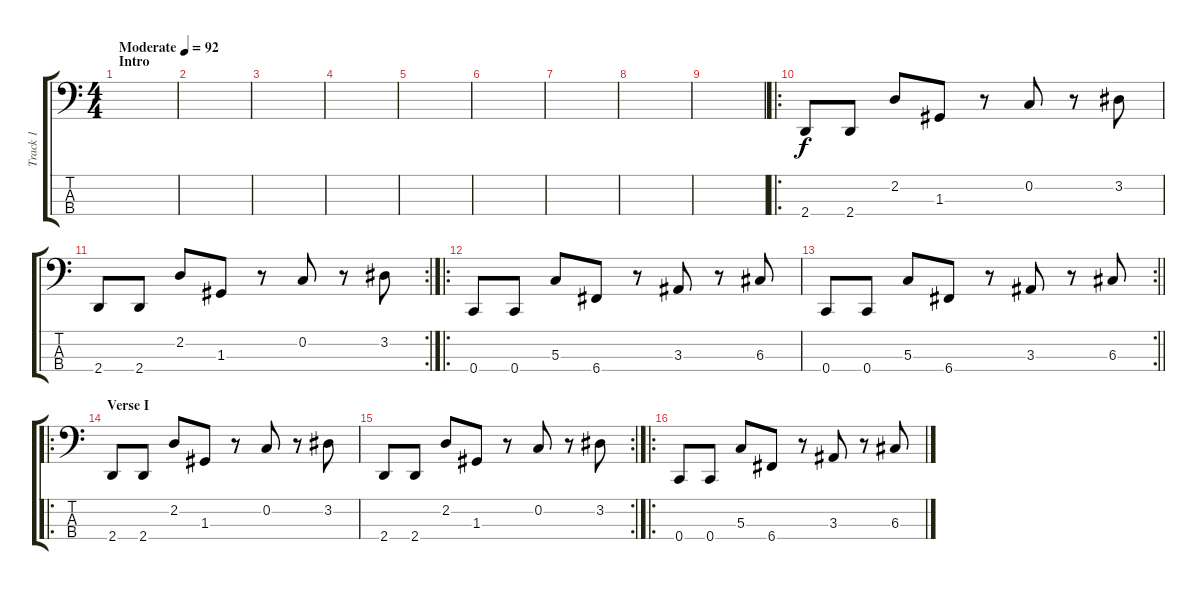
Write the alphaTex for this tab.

\track ("Track 1" "Track 1") {instrument synthbass2}
\staff {score tabs}
\tuning (F2 C2 G1 C1) {hide}
\ts (4 4)
\section ("" "Intro")
\tempo (92 "Moderate")
\clef f4
\ks c
|
|
|
|
|
|
|
|
|
\ro
2.4.8 2.4.8 2.2.8 1.3.8 r.8 0.2.8 r.8 3.2.8 |
\rc 2
2.4.8 2.4.8 2.2.8 1.3.8 r.8 0.2.8 r.8 3.2.8 |
\ro
0.4.8 0.4.8 5.3.8 6.4.8 r.8 3.3.8 r.8 6.3.8 |
\rc 2
\barLineRight lightlight
0.4.8 0.4.8 5.3.8 6.4.8 r.8 3.3.8 r.8 6.3.8 |
\ro
\section ("" "Verse I")
2.4.8 2.4.8 2.2.8 1.3.8 r.8 0.2.8 r.8 3.2.8 |
\rc 2
2.4.8 2.4.8 2.2.8 1.3.8 r.8 0.2.8 r.8 3.2.8 |
\ro
0.4.8 0.4.8 5.3.8 6.4.8 r.8 3.3.8 r.8 6.3.8
